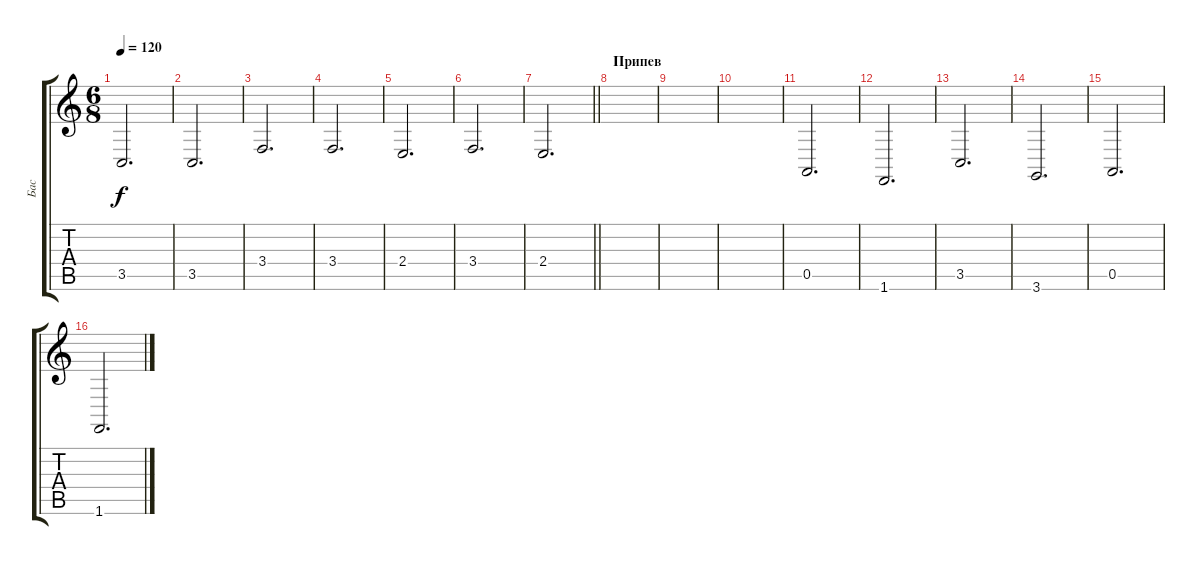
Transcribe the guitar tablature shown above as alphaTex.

\track ("Бас" "Бас") {instrument stringensemble2}
\staff {score tabs}
\tuning (E4 B3 G3 D3 A2 E2) {hide}
\ts (6 8)
\tempo 120
\clef g2
\ks c
3.5.2{d dy f} |
3.5.2{d} |
3.4.2{d} |
3.4.2{d} |
2.4.2{d} |
3.4.2{d} |
\barLineRight lightlight
2.4.2{d} |
\section ("" "Припев")
|
|
|
0.5.2{d} |
1.6.2{d} |
3.5.2{d} |
3.6.2{d} |
0.5.2{d} |
1.6.2{d}
